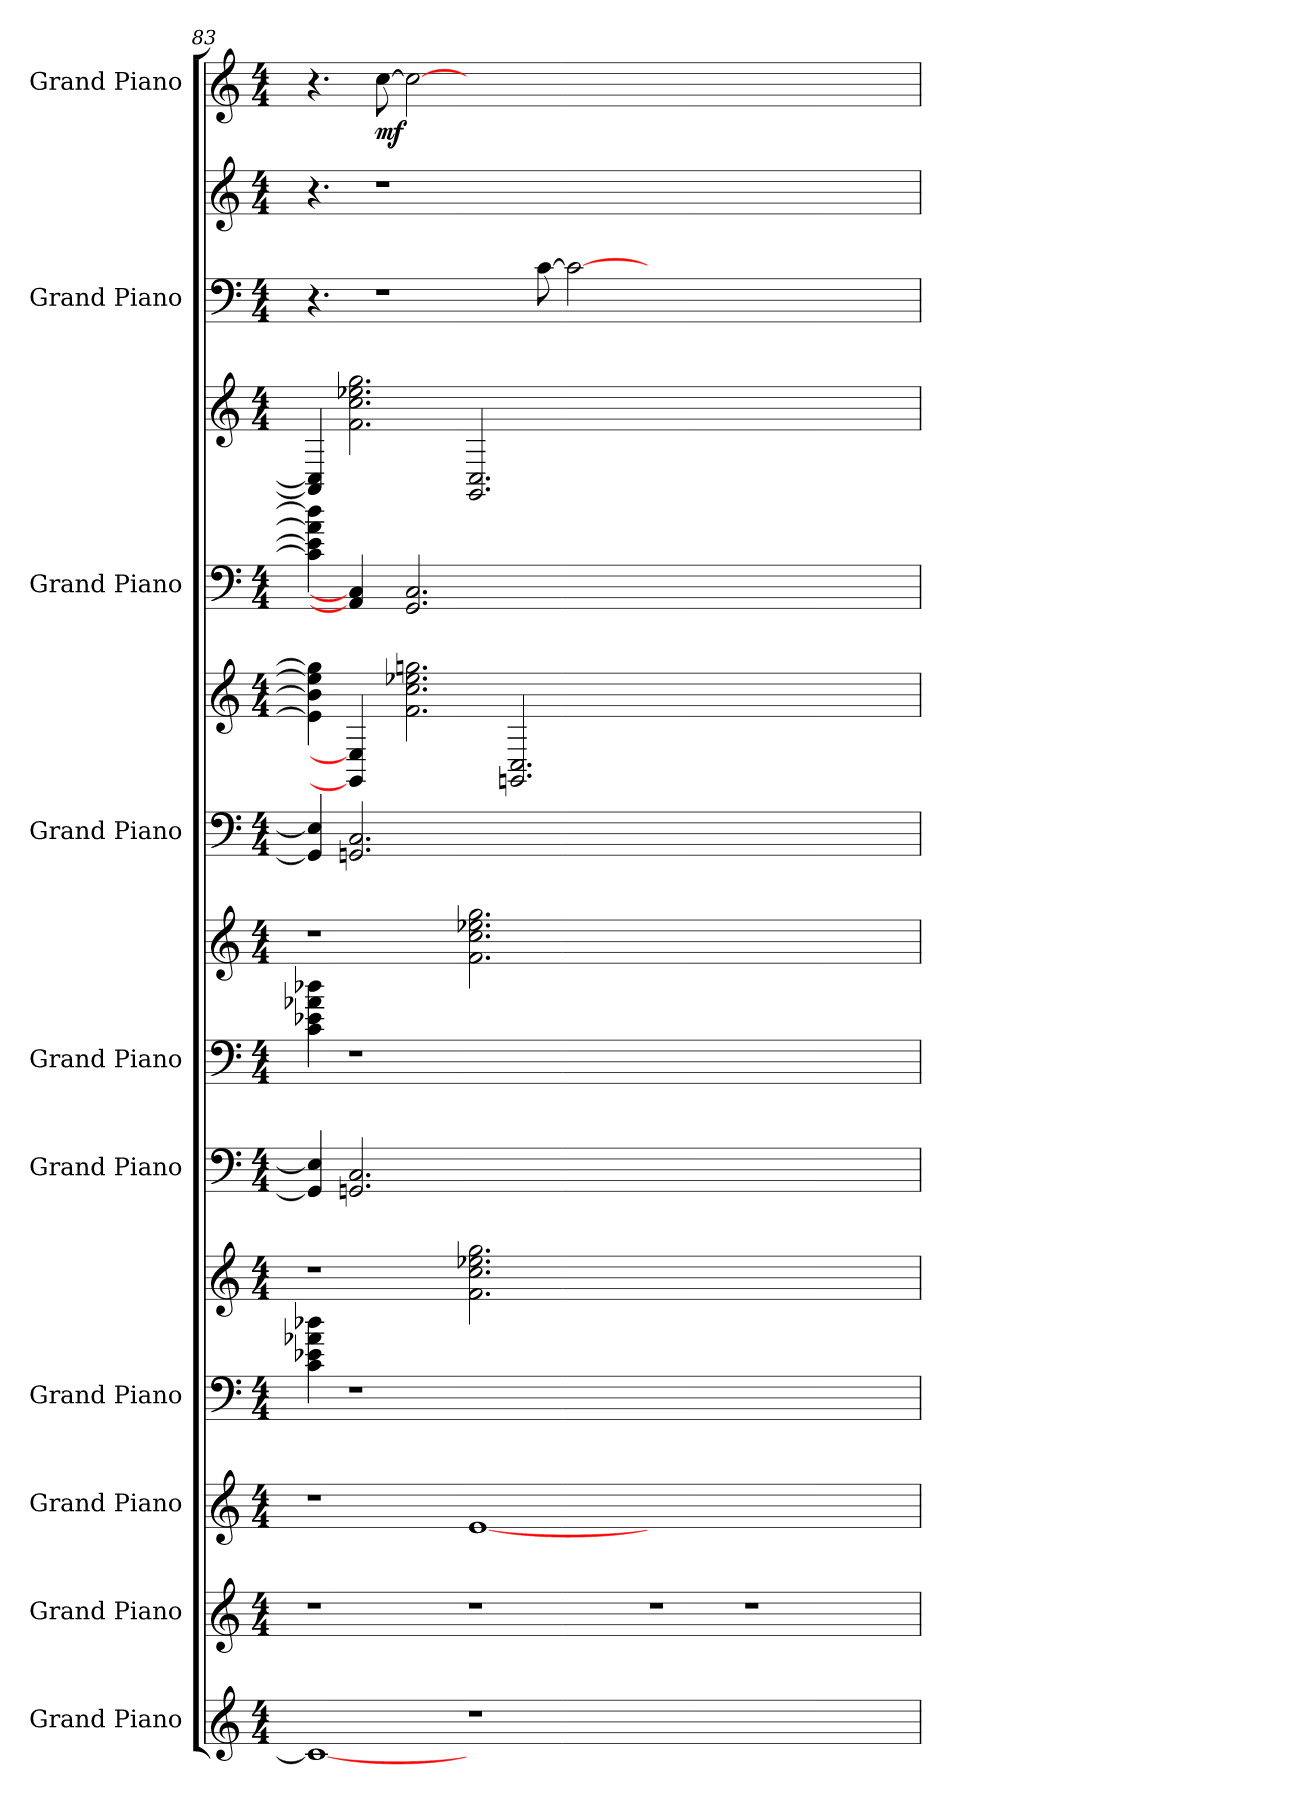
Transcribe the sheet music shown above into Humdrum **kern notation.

**kern	**kern	**kern	**kern	**kern	**kern	**kern	**kern	**kern	**kern	**kern	**kern	**kern	**kern	**kern	**dynam
*part10	*part9	*part8	*part7	*part7	*part6	*part5	*part5	*part4	*part4	*part3	*part3	*part2	*part2	*part1	*part1
*staff15	*staff14	*staff13	*staff12	*staff11	*staff10	*staff9	*staff8	*staff7	*staff6	*staff5	*staff4	*staff3	*staff2	*staff1	*staff1
*I"Grand Piano	*I"Grand Piano	*I"Grand Piano	*I"Grand Piano	*	*I"Grand Piano	*I"Grand Piano	*	*I"Grand Piano	*	*I"Grand Piano	*	*I"Grand Piano	*	*I"Grand Piano	*
*clefG2	*clefG2	*clefG2	*clefF4	*clefG2	*clefF4	*clefF4	*clefG2	*clefF4	*clefG2	*clefF4	*clefG2	*clefF4	*clefG2	*clefG2	*
*k[]	*k[]	*k[]	*k[]	*k[]	*k[]	*k[]	*k[]	*k[]	*k[]	*k[]	*k[]	*k[]	*k[]	*k[]	*
*C:	*C:	*C:	*C:	*C:	*C:	*C:	*C:	*C:	*C:	*C:	*C:	*C:	*C:	*C:	*
*M4/4	*M4/4	*M4/4	*M4/4	*M4/4	*M4/4	*M4/4	*M4/4	*M4/4	*M4/4	*M4/4	*M4/4	*M4/4	*M4/4	*M4/4	*
=83	=83	=83	=83	=83	=83	=83	=83	=83	=83	=83	=83	=83	=83	=83	=83
1c_	1r	1r	4c 4e-X 4a-X 4dd-X	1r	4GG-] 4E-]	4c 4e-X 4a-X 4dd-X	1r	4GG-] 4E-]	4e-] 4b-] 4ee-] 4gg-]	4c] 4e-] 4a-] 4dd-]	4AA-] 4C]	4.r	4.r	4.r	.
.	.	.	1r	.	2.GGn 2.C	1r	.	2.GGn 2.C	4GG-] 4E-]	4AA-] 4C]	2.f 2.cc 2.ee-X 2.gg	.	.	.	.
!	!	!	!	!	!	!	!	!	!	!	!	!	!	!	!LO:DY:b
.	.	.	.	.	.	.	.	.	.	.	.	1r	1r	[8cc	mf
.	.	.	.	.	.	.	.	.	2.f 2.cc 2.ee-X 2.ggn	2.GG 2.C	.	.	.	2cc_	.
1r	1r	[1e	.	2.f 2.cc 2.ee-X 2.gg	0.ryy	.	2.f 2.cc 2.ee-X 2.gg	0.ryy	.	.	2.GG 2.C	.	.	0.ryy	.
.	.	.	0ryy	.	.	0ryy	.	.	2.GGn 2.C	0ryy	.	.	.	.	.
.	.	.	.	.	.	.	.	.	.	.	.	[8c	0ryy	.	.
.	.	.	.	.	.	.	.	.	.	.	.	2c_	.	.	.
.	.	.	.	0ryy	.	.	0ryy	.	.	.	0ryy	.	.	.	.
0ryy	1r	0ryy	.	.	.	.	.	.	0ryy	.	.	0ryy	.	.	.
.	1r	.	.	.	.	.	.	.	.	.	.	.	.	.	.
.	.	.	2.ryy	.	.	2.ryy	.	.	.	2.ryy	.	.	.	.	.
.	.	.	.	.	.	.	.	.	.	.	.	.	2ryy	.	.
.	.	.	.	4ryy	.	.	4ryy	.	.	.	4ryy	.	.	.	.
.	.	.	.	.	.	.	.	.	.	.	.	.	8ryy	.	.
=	=	=	=	=	=	=	=	=	=	=	=	=	=	=	=
*-	*-	*-	*-	*-	*-	*-	*-	*-	*-	*-	*-	*-	*-	*-	*-
